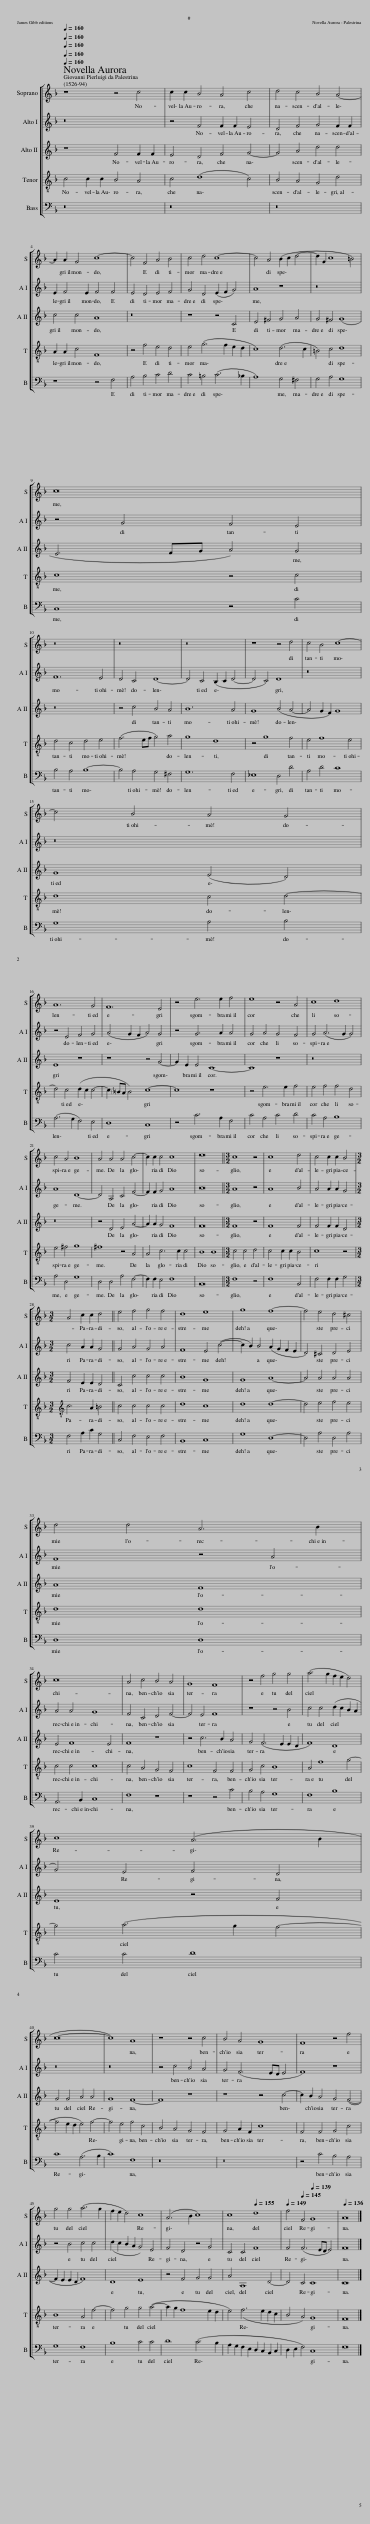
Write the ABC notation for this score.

X:1
%%score [ 1 2 3 4 5 ]
L:1/8
Q:1/4=160
M:none
I:linebreak $
K:F
V:1 treble
V:2 treble
V:3 treble
V:4 treble-8
V:5 bass
V:1
 z8 z4 c4 | c2 c2 B4 A4 c4 | d4 c4 B4 A4- |$ A2 A2 G4 c8- | c4 F4 A4 B4 | %5
 c4 d4 c8- | c4 A4 (B2 c2 d4- | d2 G2 c8 =B4) |$ c16 |$ z16 | %10
 z16 | z16 | z8 z4 d4 | c4 B4 c8- |$ c4 B4 A4 G4 |$ %15
 A12 G4 | F12 E4 | z4 e6 e2 f4 | e8 z4 A4 | c8 d8 |$ %20
 c4 A4 B8 | A4 A4 A4 c4- | c2 c2 c4 c8 | d16 ||[M:3/2] c8 z4 | %25
 c8 d4 | c4 c2 c2 B4 |$[M:3/2] A4 c2 c2 d4 || e4 f4 g4 f4 | d8 e8 | %30
 g8 f8- | f4 e4 d4 ^c4 |$ d4 d4 A6 B2 |$ c16 | A4 c4 B4 A4 | %35
 G8 F8 | z4 f4 g4 g4 | (a6 g2 f2 e2 d4) |$ c8 (A6 B2 |$ c16- | %40
 c8) A8 | z8 z4 c4 | B4 A4 G8 | F8 z4 f4 |$ g4 g4 (a6 g2 | %45
 f2 e2 d4) c8 | (A6 B2 c8) | c8[Q:1/4=155] d8 |[Q:1/4=149] f4[Q:1/4=145] F4[Q:1/4=139] G8 |[Q:1/4=136] A16 |] %50
V:2
 z16 | z4 F4 F2 F2 E4 | D4 F4 G4 F2 F2 |$ E2 F4 E2 F4 F4 | E4 D4 E4 F4 | %5
 G4 D4 (E2 F2 G4) | A8 z8 | z16 |$ z4 G4 F4 E4 |$ F12 E4 | %10
 D4 C4 D8- | D4 C4 (B,2 C2 D4- | D4 C4) D8 | z16 |$ z16 |$ %15
 z4 E4 F4 G4 | (A4 G2 F2 A4) G4 | z4 G6 A2 A4 | G4 A4 G4 F4 | G4 (A6 G2 G4) |$ %20
 A8 D8- | D4 A,4 C4 F4- | F2 F2 G4 A8 | B16 ||[M:3/2] A8 z4 | %25
 A8 B4 | A4 A2 A2 G4 |$[M:3/2] c4 A2 A2 G4 || G4 A4 G4 A4 | F8 E4 (c4- | %30
 c2 B2) B4 (A2 G2 F2 E2 | D4) ^C4 D4 E4 |$ F8 z4 A4 |$ A4 A4 G8 | F4 C4 D4 F4- | %35
 F4 E4 F8 | z8 z4 B4 | c4 c4 (d2 c2 B2 A2 |$ G4) E4 F4 D4 |$ z16 | %40
 z16 | z4 c4 B4 A4 | G4 (F6 ED E4 | F8) z8 |$ z4 B4 c4 c4 | %45
 (d2 c2 B2 A2 G4) E4 | F4 D4 z4 G4 | C4 C4 F8 | F4 (F6 ED E4) | F16 |] %50
V:3
 z8 F4 F2 F2 | E4 D4 F4 G4- | G4 A4 d4 d4 |$ c4 c4 A8 | z16 | %5
 z8 z4 C4 | E4 ^F4 G4 A4 | G4 ^F4 (G8 |$ E6 FG A4) G4 |$ z16 | %10
 z4 c4 B4 A4 | B12 A4 | G8 (B4 A4- | A4 G2 F2) G8 |$ G8 (E4 D4) |$ %15
 E8 z8 | z8 z4 G4- | G2 E2 E4 C8- | C8 z8 | z16 |$ %20
 z16 | z4 D4 E4 A4- | A2 A2 G4 F8 | F16 ||[M:3/2] F8 z4 | %25
 F8 F4 | F4 F2 F2 D4 |$[M:3/2] F4 E2 E2 D4 || C4 c4 c4 c4 | B8 G8 | %30
 G8 A8- | A4 A4 A4 A4 |$ A8 F8 |$ E4 F8 E4 | F8 z8 | %35
 z4 c6 B2 A4 | G4 (F6 E2 E2 D2 | F8) D8 |$ E8 z4 F4 |$ G4 G4 A4 A4 | %40
 G8 F8- | F8 z8 | z8 z4 c4- | c2 B2 A4 G4 (F4- |$ F2 E2 E2 D2 F8) | %45
 D8 E8 | z4 F4 G4 G4 | A4 A,8 D4- | D4 C4 C8 | C16 |] %50
V:4
 c4 c2 c2 B4 A4 | c4 (d8 c4) | B4 A4 G4 d4 |$ A2 A2 c4 F8 | z4 f4 e4 d4 | %5
 e4 (g6 f2 e2 d2 | c8) (d6 c2 | =B4) c4 d8 |$ c8 z4 c4 |$ d4 c4 d4 e4 | %10
 (f6 ef g4) a4 | g8 d8 | z4 g8 f4 | e4 f8 e4 |$ d8 c4 d4- |$ %15
 d4 c4 (d2 c2 c4- | c2 !courtesy!_BA B4) c8- | c8 z8 | z4 e6 e2 f4 | e4 f4 f4 d4 |$ %20
 e4 ^f4 g8 | ^f8 z4 A4 | A4 c6 c2 c4 | B8 B8 ||[M:3/2] c4 c4 d4 | %25
 c4 c2 c2 B4 | c8 z4 |$[M:3/2][K:treble-8] c6 A2 =B4 || c4 c4 c4 c4 | d8 c8 | %30
 d8 d8- | d4 e4 f4 e4 |$ d8 d8 |$ c4 c4 c8 | c4 A4 G4 F4 | %35
 c8 F4 F4 | G4 c4 B8 | A4 f8 g4- |$ g4 (a6 g2 f4- |$ f4 e2 d2 e4) f4- | %40
 f4 e4 f4 c4 | B4 A4 G4 F4 | G4 A2 F2 c8 | F4 F4 G4 c4 |$ B8 A4 f4- | %45
 f4 g4 g4 (a4- | a2 g2 f8 e2 d2 | e4) (f6 e2 d2 c2 | B4 A4) G8 | F16 |] %50
V:5
 z16 | z16 | z16 |$ z8 z4 F,4 | A,4 B,4 C4 D4 | %5
 C4 =B,4 (C6 _B,2 | A,8) G,4 ^F,4 | G,4 A,4 G,8 |$ C,8 z4 C4 |$ B,4 A,4 B,8- | %10
 B,4 A,4 G,4 ^F,4 | G,12 F,4 | _E,8 D,4 D4 | A,4 D4 C8 |$ G,8 A,4 B,4 |$ %15
 (A,6 G,2 F,4) E,4 | D,8 C,8 | z4 C6 A,2 F,4 | C4 A,4 C4 D4 | C4 A,4 B,8 |$ %20
 A,4 D,4 G,8 | D,4 D,4 A,4 F,4- | F,2 F,2 E,4 F,8 | B,,16 ||[M:3/2] F,8 z4 | %25
 F,8 B,,4 | F,4 F,2 F,2 G,4 |$[M:3/2] F,4 A,2 C2 G,4 || C,4 F,4 E,4 F,4 | B,,8 C,8 | %30
 G,8 D,8- | D,4 A,4 D,4 A,4 |$ D,8 D,8 |$ A,,6 B,,2 C,8 | F,8 z8 | %35
 z8 z4 C4 | B,4 A,4 G,8 | F,8 B,8 |$ C4 C4 D8 |$ C8 (A,6 B,2 | %40
 C8) F,8 | z16 | z16 | z4 C4 B,4 A,4 |$ G,8 F,8 | %45
 B,8 C4 C4 | D8 (C6 B,2 | A,2 G,2 F,2 E,2 D,2 C,2 B,,2 C,2 | D,2 E,2 F,4) C,8 | F,16 |] %50
